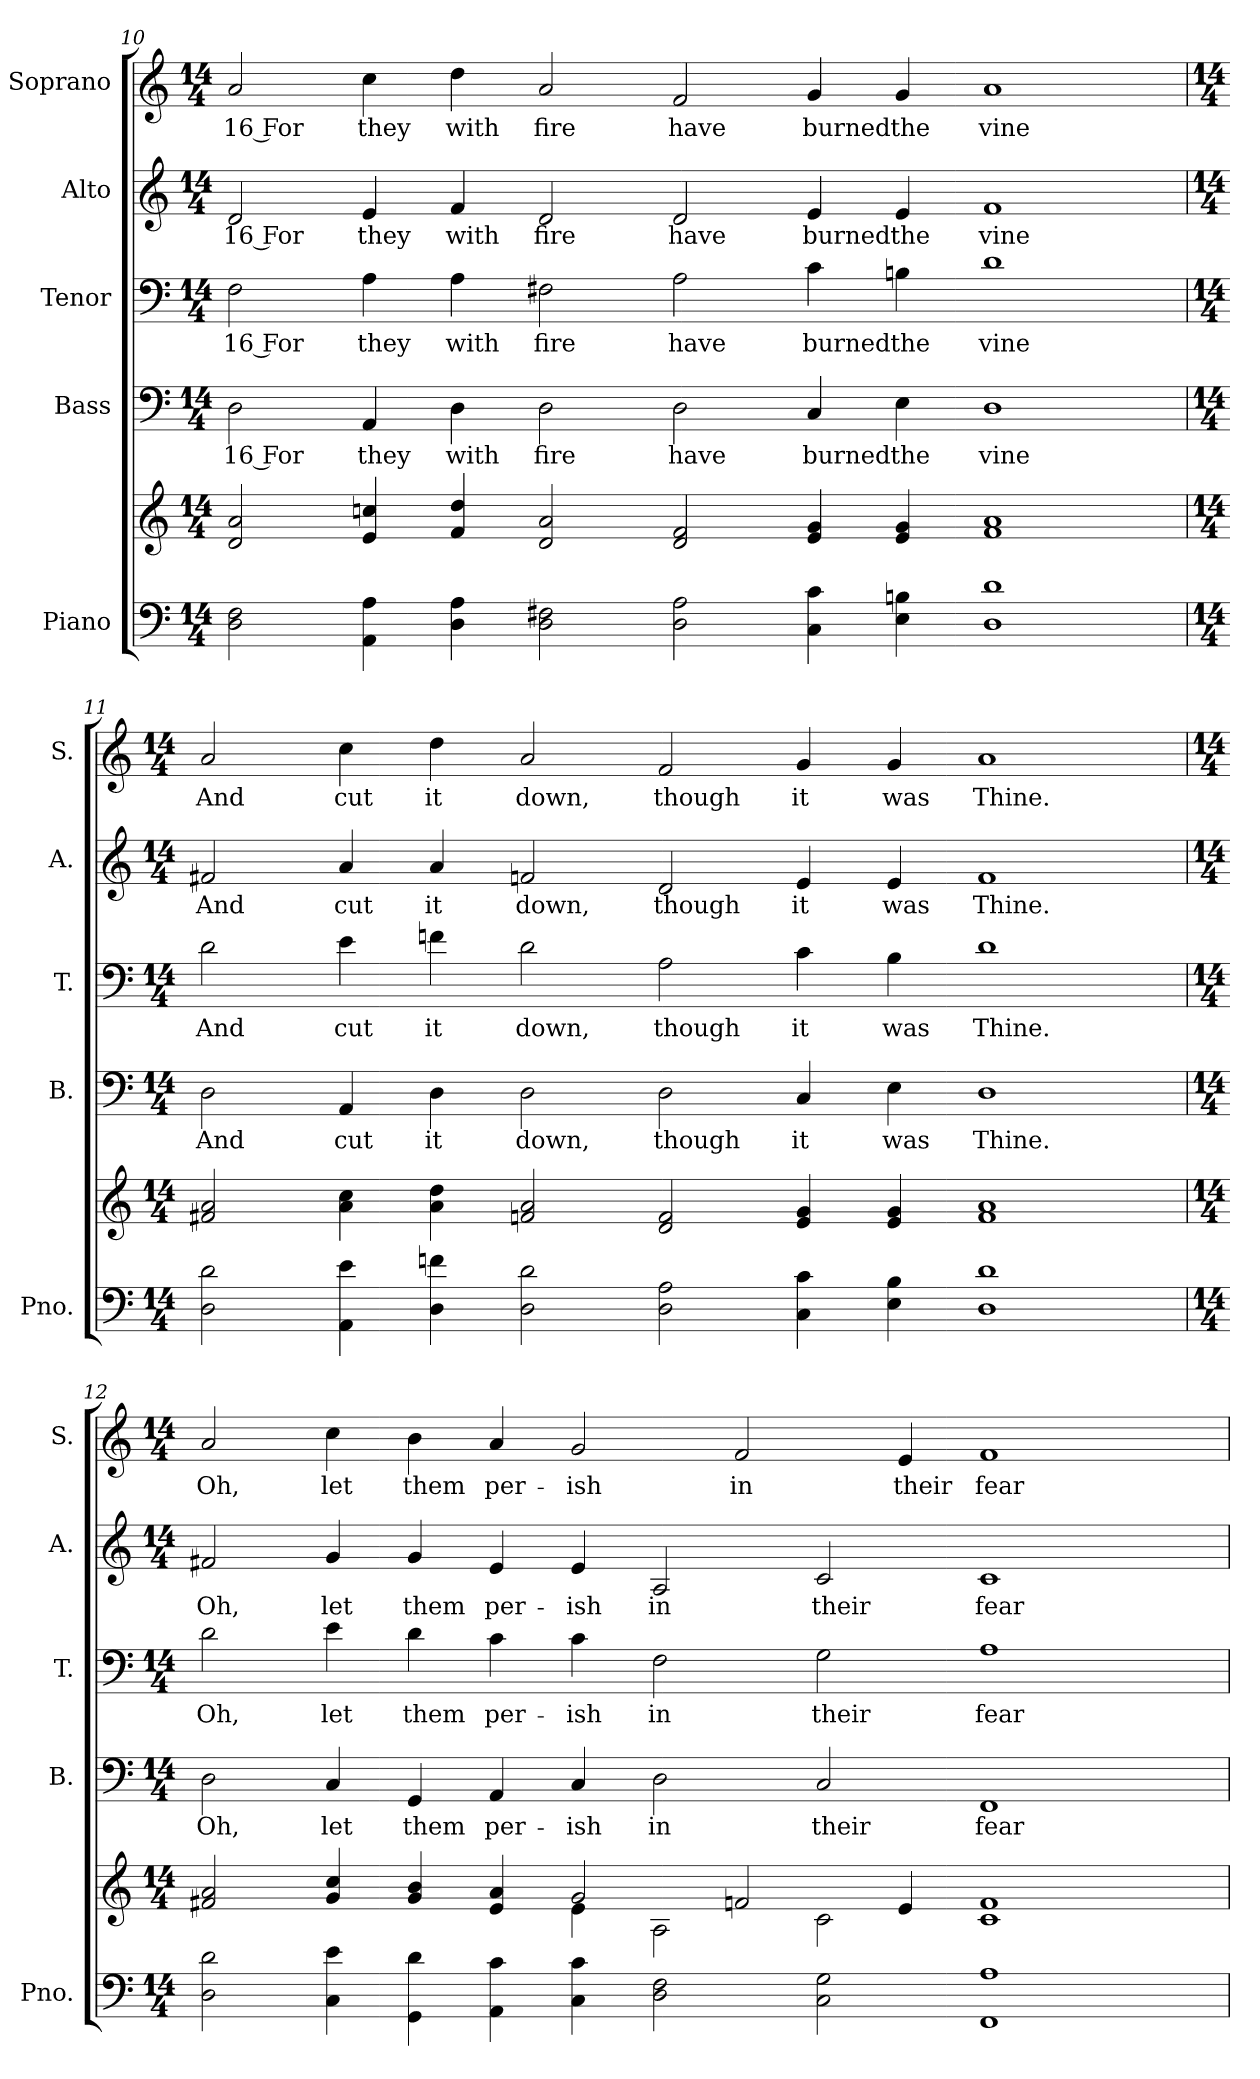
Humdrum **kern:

**kern	**kern	**kern	**text	**kern	**text	**kern	**text	**kern	**text
*part5	*part5	*part4	*part4	*part3	*part3	*part2	*part2	*part1	*part1
*staff6	*staff5	*staff4	*staff4	*staff3	*staff3	*staff2	*staff2	*staff1	*staff1
*I"Piano	*	*I"Bass	*	*I"Tenor	*	*I"Alto	*	*I"Soprano	*
*I'Pno.	*	*I'B.	*	*I'T.	*	*I'A.	*	*I'S.	*
*clefF4	*clefG2	*clefF4	*	*clefF4	*	*clefG2	*	*clefG2	*
*k[]	*k[]	*k[]	*	*k[]	*	*k[]	*	*k[]	*
*C:	*C:	*C:	*	*C:	*	*C:	*	*C:	*
*M14/4	*M14/4	*M14/4	*	*M14/4	*	*M14/4	*	*M14/4	*
=10	=10	=10	=10	=10	=10	=10	=10	=10	=10
!	!	!	!LO:LY:b:color=#000000	!	!	!	!	!	!
!	!	!	!	!	!LO:LY:b:color=#000000	!	!	!	!
!	!	!	!	!	!	!	!LO:LY:b:color=#000000	!	!
!	!	!	!	!	!	!	!	!	!LO:LY:b:color=#000000
2Di\ 2Fi	2di/ 2ai	2Di\	16 For	2Fi\	16 For	2di/	16 For	2ai/	16 For
!	!	!	!LO:LY:b:color=#000000	!	!	!	!	!	!
!	!	!	!	!	!LO:LY:b:color=#000000	!	!	!	!
!	!	!	!	!	!	!	!LO:LY:b:color=#000000	!	!
!	!	!	!	!	!	!	!	!	!LO:LY:b:color=#000000
4AAi\ 4Ai	4ei/ 4ccni	4AAi/	they	4Ai\	they	4ei/	they	4cci\	they
!	!	!	!LO:LY:b:color=#000000	!	!	!	!	!	!
!	!	!	!	!	!LO:LY:b:color=#000000	!	!	!	!
!	!	!	!	!	!	!	!LO:LY:b:color=#000000	!	!
!	!	!	!	!	!	!	!	!	!LO:LY:b:color=#000000
4Di\ 4Ai	4fi/ 4ddi	4Di\	with	4Ai\	with	4fi/	with	4ddi\	with
!	!	!	!LO:LY:b:color=#000000	!	!	!	!	!	!
!	!	!	!	!	!LO:LY:b:color=#000000	!	!	!	!
!	!	!	!	!	!	!	!LO:LY:b:color=#000000	!	!
!	!	!	!	!	!	!	!	!	!LO:LY:b:color=#000000
2Di\ 2F#Xi	2di/ 2ai	2Di\	fire	2F#Xi\	fire	2di/	fire	2ai/	fire
!	!	!	!LO:LY:b:color=#000000	!	!	!	!	!	!
!	!	!	!	!	!LO:LY:b:color=#000000	!	!	!	!
!	!	!	!	!	!	!	!LO:LY:b:color=#000000	!	!
!	!	!	!	!	!	!	!	!	!LO:LY:b:color=#000000
2Di\ 2Ai	2di/ 2fi	2Di\	have	2Ai\	have	2di/	have	2fi/	have
!	!	!	!LO:LY:b:color=#000000	!	!	!	!	!	!
!	!	!	!	!	!LO:LY:b:color=#000000	!	!	!	!
!	!	!	!	!	!	!	!LO:LY:b:color=#000000	!	!
!	!	!	!	!	!	!	!	!	!LO:LY:b:color=#000000
4Ci\ 4ci	4ei/ 4gi	4Ci/	burned	4ci\	burned	4ei/	burned	4gi/	burned
!	!	!	!LO:LY:b:color=#000000	!	!	!	!	!	!
!	!	!	!	!	!LO:LY:b:color=#000000	!	!	!	!
!	!	!	!	!	!	!	!LO:LY:b:color=#000000	!	!
!	!	!	!	!	!	!	!	!	!LO:LY:b:color=#000000
4Ei\ 4Bni	4ei/ 4gi	4Ei\	the	4Bni\	the	4ei/	the	4gi/	the
!	!	!	!LO:LY:b:color=#000000	!	!	!	!	!	!
!	!	!	!	!	!LO:LY:b:color=#000000	!	!	!	!
!	!	!	!	!	!	!	!LO:LY:b:color=#000000	!	!
!	!	!	!	!	!	!	!	!	!LO:LY:b:color=#000000
1Di 1di	1fi 1ai	1Di	vine	1di	vine	1fi	vine	1ai	vine
!!LO:PB:g=z
=11	=11	=11	=11	=11	=11	=11	=11	=11	=11
*M14/4	*M14/4	*M14/4	*	*M14/4	*	*M14/4	*	*M14/4	*
!	!	!	!LO:LY:b:color=#000000	!	!	!	!	!	!
!	!	!	!	!	!LO:LY:b:color=#000000	!	!	!	!
!	!	!	!	!	!	!	!LO:LY:b:color=#000000	!	!
!	!	!	!	!	!	!	!	!	!LO:LY:b:color=#000000
2Di\ 2di	2f#Xi/ 2ai	2Di\	And	2di\	And	2f#Xi/	And	2ai/	And
!	!	!	!LO:LY:b:color=#000000	!	!	!	!	!	!
!	!	!	!	!	!LO:LY:b:color=#000000	!	!	!	!
!	!	!	!	!	!	!	!LO:LY:b:color=#000000	!	!
!	!	!	!	!	!	!	!	!	!LO:LY:b:color=#000000
4AAi\ 4ei	4ai\ 4cci	4AAi/	cut	4ei\	cut	4ai/	cut	4cci\	cut
!	!	!	!LO:LY:b:color=#000000	!	!	!	!	!	!
!	!	!	!	!	!LO:LY:b:color=#000000	!	!	!	!
!	!	!	!	!	!	!	!LO:LY:b:color=#000000	!	!
!	!	!	!	!	!	!	!	!	!LO:LY:b:color=#000000
4Di\ 4fni	4ai\ 4ddi	4Di\	it	4fni\	it	4ai/	it	4ddi\	it
!	!	!	!LO:LY:b:color=#000000	!	!	!	!	!	!
!	!	!	!	!	!LO:LY:b:color=#000000	!	!	!	!
!	!	!	!	!	!	!	!LO:LY:b:color=#000000	!	!
!	!	!	!	!	!	!	!	!	!LO:LY:b:color=#000000
2Di\ 2di	2fni/ 2ai	2Di\	down,	2di\	down,	2fni/	down,	2ai/	down,
!	!	!	!LO:LY:b:color=#000000	!	!	!	!	!	!
!	!	!	!	!	!LO:LY:b:color=#000000	!	!	!	!
!	!	!	!	!	!	!	!LO:LY:b:color=#000000	!	!
!	!	!	!	!	!	!	!	!	!LO:LY:b:color=#000000
2Di\ 2Ai	2di/ 2fi	2Di\	though	2Ai\	though	2di/	though	2fi/	though
!	!	!	!LO:LY:b:color=#000000	!	!	!	!	!	!
!	!	!	!	!	!LO:LY:b:color=#000000	!	!	!	!
!	!	!	!	!	!	!	!LO:LY:b:color=#000000	!	!
!	!	!	!	!	!	!	!	!	!LO:LY:b:color=#000000
4Ci\ 4ci	4ei/ 4gi	4Ci/	it	4ci\	it	4ei/	it	4gi/	it
!	!	!	!LO:LY:b:color=#000000	!	!	!	!	!	!
!	!	!	!	!	!LO:LY:b:color=#000000	!	!	!	!
!	!	!	!	!	!	!	!LO:LY:b:color=#000000	!	!
!	!	!	!	!	!	!	!	!	!LO:LY:b:color=#000000
4Ei\ 4Bi	4ei/ 4gi	4Ei\	was	4Bi\	was	4ei/	was	4gi/	was
!	!	!	!LO:LY:b:color=#000000	!	!	!	!	!	!
!	!	!	!	!	!LO:LY:b:color=#000000	!	!	!	!
!	!	!	!	!	!	!	!LO:LY:b:color=#000000	!	!
!	!	!	!	!	!	!	!	!	!LO:LY:b:color=#000000
1Di 1di	1fi 1ai	1Di	Thine.	1di	Thine.	1fi	Thine.	1ai	Thine.
=12	=12	=12	=12	=12	=12	=12	=12	=12	=12
*M14/4	*M14/4	*M14/4	*	*M14/4	*	*M14/4	*	*M14/4	*
*	*^	*	*	*	*	*	*	*	*
!	!	!	!	!LO:LY:b:color=#000000	!	!	!	!	!	!
!	!	!	!	!	!	!LO:LY:b:color=#000000	!	!	!	!
!	!	!	!	!	!	!	!	!LO:LY:b:color=#000000	!	!
!	!	!	!	!	!	!	!	!	!	!LO:LY:b:color=#000000
2Di\ 2di	2f#Xi/ 2ai	1ryy	2Di\	Oh,	2di\	Oh,	2f#Xi/	Oh,	2ai/	Oh,
!	!	!	!	!LO:LY:b:color=#000000	!	!	!	!	!	!
!	!	!	!	!	!	!LO:LY:b:color=#000000	!	!	!	!
!	!	!	!	!	!	!	!	!LO:LY:b:color=#000000	!	!
!	!	!	!	!	!	!	!	!	!	!LO:LY:b:color=#000000
4Ci\ 4ei	4gi/ 4cci	.	4Ci/	let	4ei\	let	4gi/	let	4cci\	let
!	!	!	!	!LO:LY:b:color=#000000	!	!	!	!	!	!
!	!	!	!	!	!	!LO:LY:b:color=#000000	!	!	!	!
!	!	!	!	!	!	!	!	!LO:LY:b:color=#000000	!	!
!	!	!	!	!	!	!	!	!	!	!LO:LY:b:color=#000000
4GGi\ 4di	4gi/ 4bi	.	4GGi/	them	4di\	them	4gi/	them	4bi\	them
!	!	!	!	!LO:LY:b:color=#000000	!	!	!	!	!	!
!	!	!	!	!	!	!LO:LY:b:color=#000000	!	!	!	!
!	!	!	!	!	!	!	!	!LO:LY:b:color=#000000	!	!
!	!	!	!	!	!	!	!	!	!	!LO:LY:b:color=#000000
4AAi\ 4ci	4ei/ 4ai	4ryy	4AAi/	per-	4ci\	per-	4ei/	per-	4ai/	per-
!	!	!	!	!LO:LY:b:color=#000000	!	!	!	!	!	!
!	!	!	!	!	!	!LO:LY:b:color=#000000	!	!	!	!
!	!	!	!	!	!	!	!	!LO:LY:b:color=#000000	!	!
!	!	!	!	!	!	!	!	!	!	!LO:LY:b:color=#000000
4Ci\ 4ci	2gi/	4ei\	4Ci/	-ish	4ci\	-ish	4ei/	-ish	2gi/	-ish
!	!	!	!	!LO:LY:b:color=#000000	!	!	!	!	!	!
!	!	!	!	!	!	!LO:LY:b:color=#000000	!	!	!	!
!	!	!	!	!	!	!	!	!LO:LY:b:color=#000000	!	!
2Di\ 2Fi	.	2Ai\	2Di\	in	2Fi\	in	2Ai/	in	.	.
!	!	!	!	!	!	!	!	!	!	!LO:LY:b:color=#000000
.	2fni/	.	.	.	.	.	.	.	2fi/	in
!	!	!	!	!LO:LY:b:color=#000000	!	!	!	!	!	!
!	!	!	!	!	!	!LO:LY:b:color=#000000	!	!	!	!
!	!	!	!	!	!	!	!	!LO:LY:b:color=#000000	!	!
2Ci\ 2Gi	.	2ci\	2Ci/	their	2Gi\	their	2ci/	their	.	.
!	!	!	!	!	!	!	!	!	!	!LO:LY:b:color=#000000
.	4ei/	.	.	.	.	.	.	.	4ei/	their
!	!	!	!	!LO:LY:b:color=#000000	!	!	!	!	!	!
!	!	!	!	!	!	!LO:LY:b:color=#000000	!	!	!	!
!	!	!	!	!	!	!	!	!LO:LY:b:color=#000000	!	!
!	!	!	!	!	!	!	!	!	!	!LO:LY:b:color=#000000
1FFi 1Ai	1ci 1fi	2ryy	1FFi	fear	1Ai	fear	1ci	fear	1fi	fear
.	.	2ryy	.	.	.	.	.	.	.	.
*	*v	*v	*	*	*	*	*	*	*	*
=	=	=	=	=	=	=	=	=	=
*-	*-	*-	*-	*-	*-	*-	*-	*-	*-
